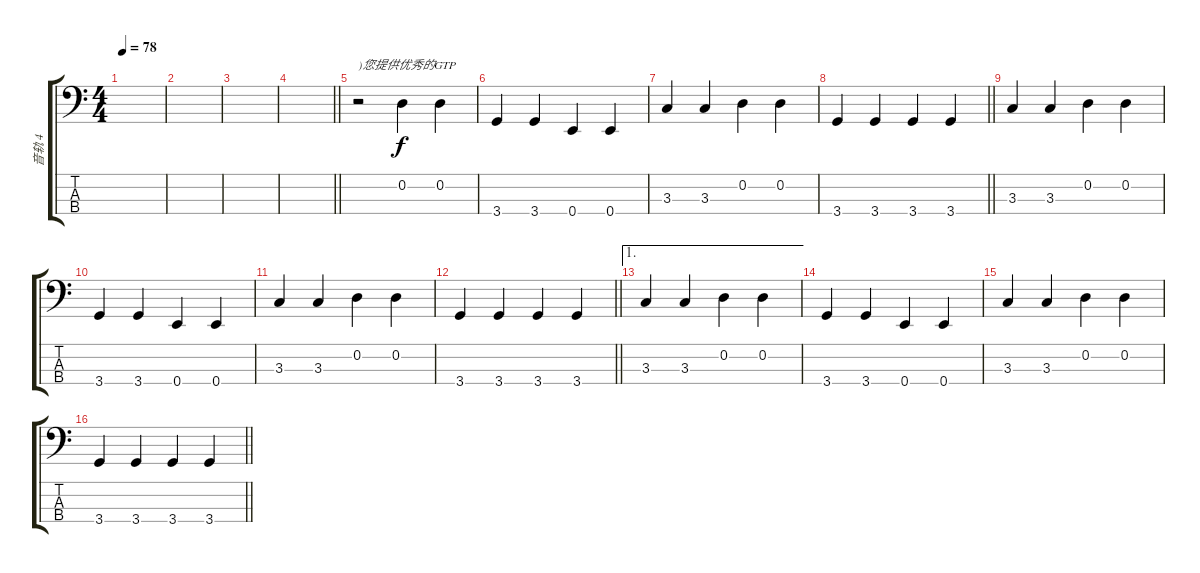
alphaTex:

\track ("音轨 4" "音轨 4") {instrument electricbassfinger}
\staff {score tabs}
\tuning (G2 D2 A1 E1) {hide}
\ts (4 4)
\tempo 78
\clef f4
\ks c
|
|
|
\barLineRight lightlight
|
r.2{txt ")您提供优秀的GTP"} 0.2.4 0.2.4 |
3.4.4 3.4.4 0.4.4 0.4.4 |
3.3.4 3.3.4 0.2.4 0.2.4 |
\barLineRight lightlight
3.4.4 3.4.4 3.4.4 3.4.4 |
3.3.4 3.3.4 0.2.4 0.2.4 |
3.4.4 3.4.4 0.4.4 0.4.4 |
3.3.4 3.3.4 0.2.4 0.2.4 |
\barLineRight lightlight
3.4.4 3.4.4 3.4.4 3.4.4 |
\ae 1
3.3.4 3.3.4 0.2.4 0.2.4 |
3.4.4 3.4.4 0.4.4 0.4.4 |
3.3.4 3.3.4 0.2.4 0.2.4 |
\barLineRight lightlight
3.4.4 3.4.4 3.4.4 3.4.4
